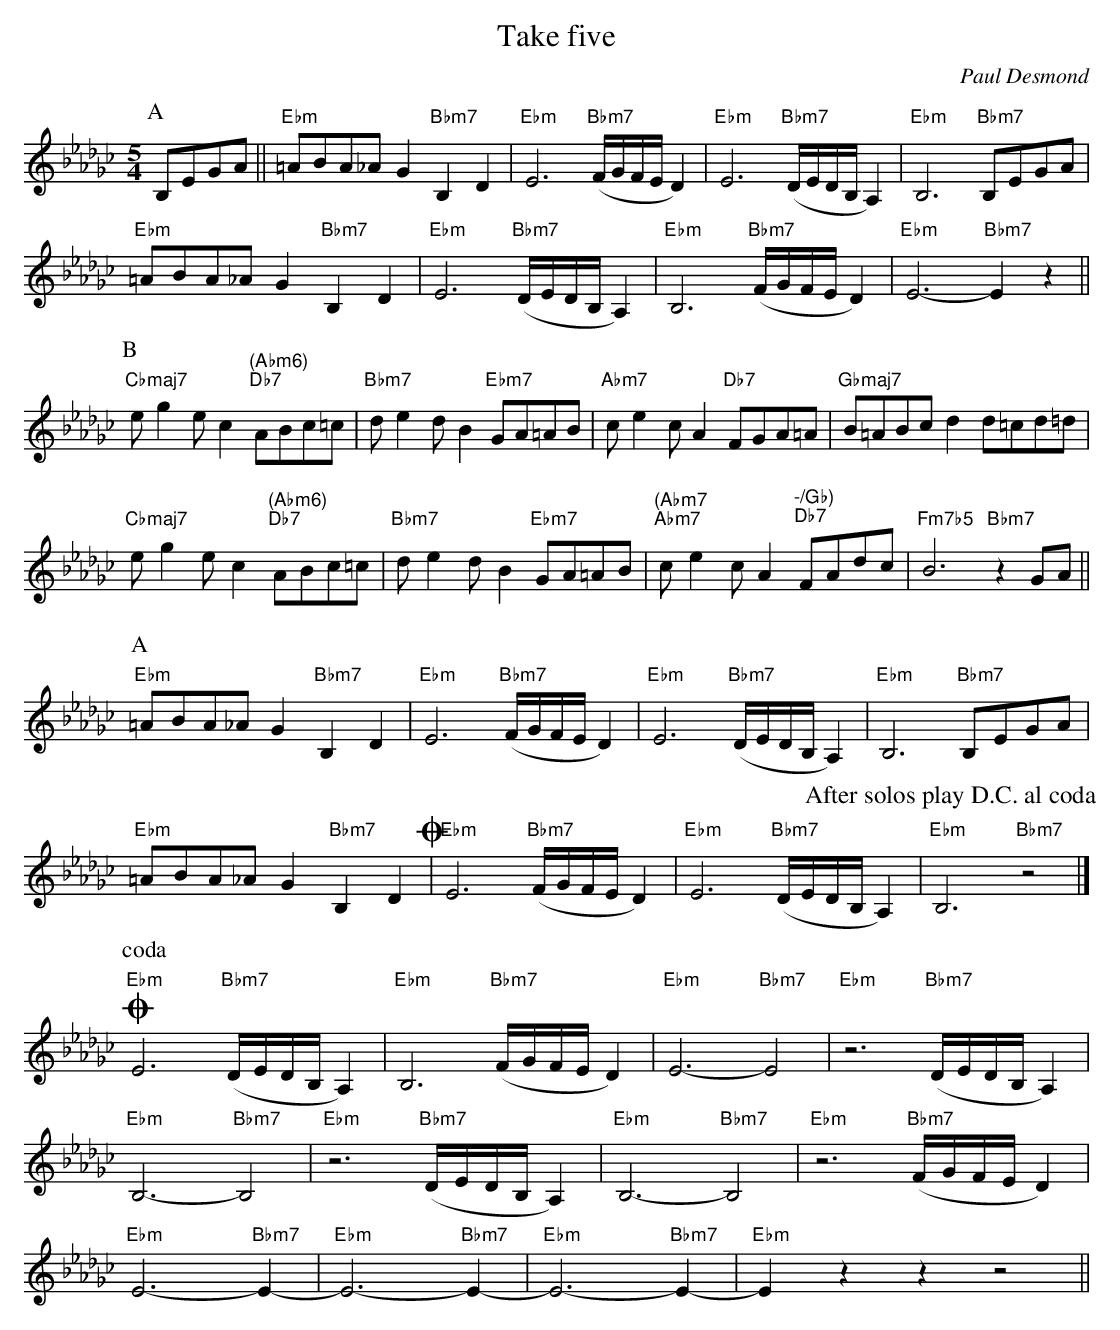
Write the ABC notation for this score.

X:1
T:Take five
C:Paul Desmond
M:5/4
L:1/8
K:Ebm
P:A
B,EGA || "Ebm"=ABA_AG2 "Bbm7"B,2D2 | "Ebm"E6 "Bbm7"(F/G/F/E/D2) | "Ebm"E6 "Bbm7"(D/E/D/B,/A,2) | "Ebm"B,6 "Bbm7"B,EGA |
"Ebm"=ABA_AG2 "Bbm7"B,2D2 | "Ebm"E6 "Bbm7"(D/E/D/B,/A,2) | "Ebm"B,6 "Bbm7"(F/G/F/E/D2)  | "Ebm"E6- "Bbm7"E2z2 ||
P:B
"Cbmaj7"eg2ec2 "(Abm6)""Db7"ABc=c | "Bbm7"de2dB2 "Ebm7"GA=AB | "Abm7"ce2cA2 "Db7"FGA=A | "Gbmaj7"B=ABc d2 d=cd=d |
"Cbmaj7"eg2ec2 "(Abm6)""Db7"ABc=c | "Bbm7"de2dB2 "Ebm7"GA=AB | "(Abm7""Abm7"ce2cA2 "-/Gb)""Db7"FAdc | "Fm7b5"B6 "Bbm7"z2GA ||
P:A
"Ebm"=ABA_AG2 "Bbm7"B,2D2 | "Ebm"E6 "Bbm7"(F/G/F/E/D2) | "Ebm"E6 "Bbm7"(D/E/D/B,/A,2) | "Ebm"B,6 "Bbm7"B,EGA |
%%text After solos play D.C. al coda
"Ebm"=ABA_AG2 "Bbm7"B,2D2 !coda!| "Ebm"E6 "Bbm7"(F/G/F/E/D2)  | "Ebm"E6 "Bbm7"(D/E/D/B,/A,2)  | "Ebm"B,6 "Bbm7"z4 |]
P:coda
"Ebm"!coda!E6 "Bbm7"(D/E/D/B,/A,2)  | "Ebm"B,6 "Bbm7"(F/G/F/E/D2)  | "Ebm"E6- "Bbm7"E4  | "Ebm"z6 "Bbm7"(D/E/D/B,/A,2) |
"Ebm"B,6-"Bbm7"B,4 | "Ebm"z6 "Bbm7"(D/E/D/B,/A,2) |"Ebm"B,6-"Bbm7"B,4 | "Ebm"z6 "Bbm7"(F/G/F/E/D2) |
"Ebm"E6-"Bbm7"E2- | "Ebm"E6-"Bbm7"E2- | "Ebm"E6-"Bbm7"E2- | "Ebm"E2z2z2 z4 ||
